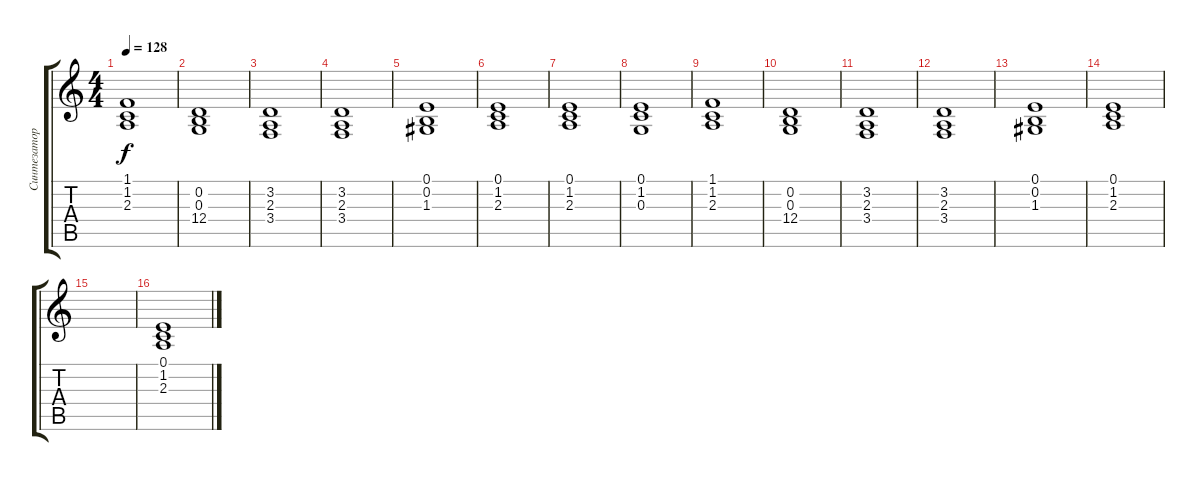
\track ("Синтезатор 2" "Синтезатор") {instrument stringensemble1}
\staff {score tabs}
\tuning (E4 B3 G3 D3 A2 E2) {hide}
\ts (4 4)
\tempo 128
\clef g2
\ks c
(1.1 1.2 2.3).1{dy f} |
(0.2 0.3 12.4).1 |
(3.2 2.3 3.4).1 |
(3.2 2.3 3.4).1 |
(0.1 0.2 1.3).1 |
(0.1 1.2 2.3).1 |
(0.1 1.2 2.3).1 |
(0.1 1.2 0.3).1 |
(1.1 1.2 2.3).1 |
(0.2 0.3 12.4).1 |
(3.2 2.3 3.4).1 |
(3.2 2.3 3.4).1 |
(0.1 0.2 1.3).1 |
(0.1 1.2 2.3).1 |
|
(0.1 1.2 2.3).1
